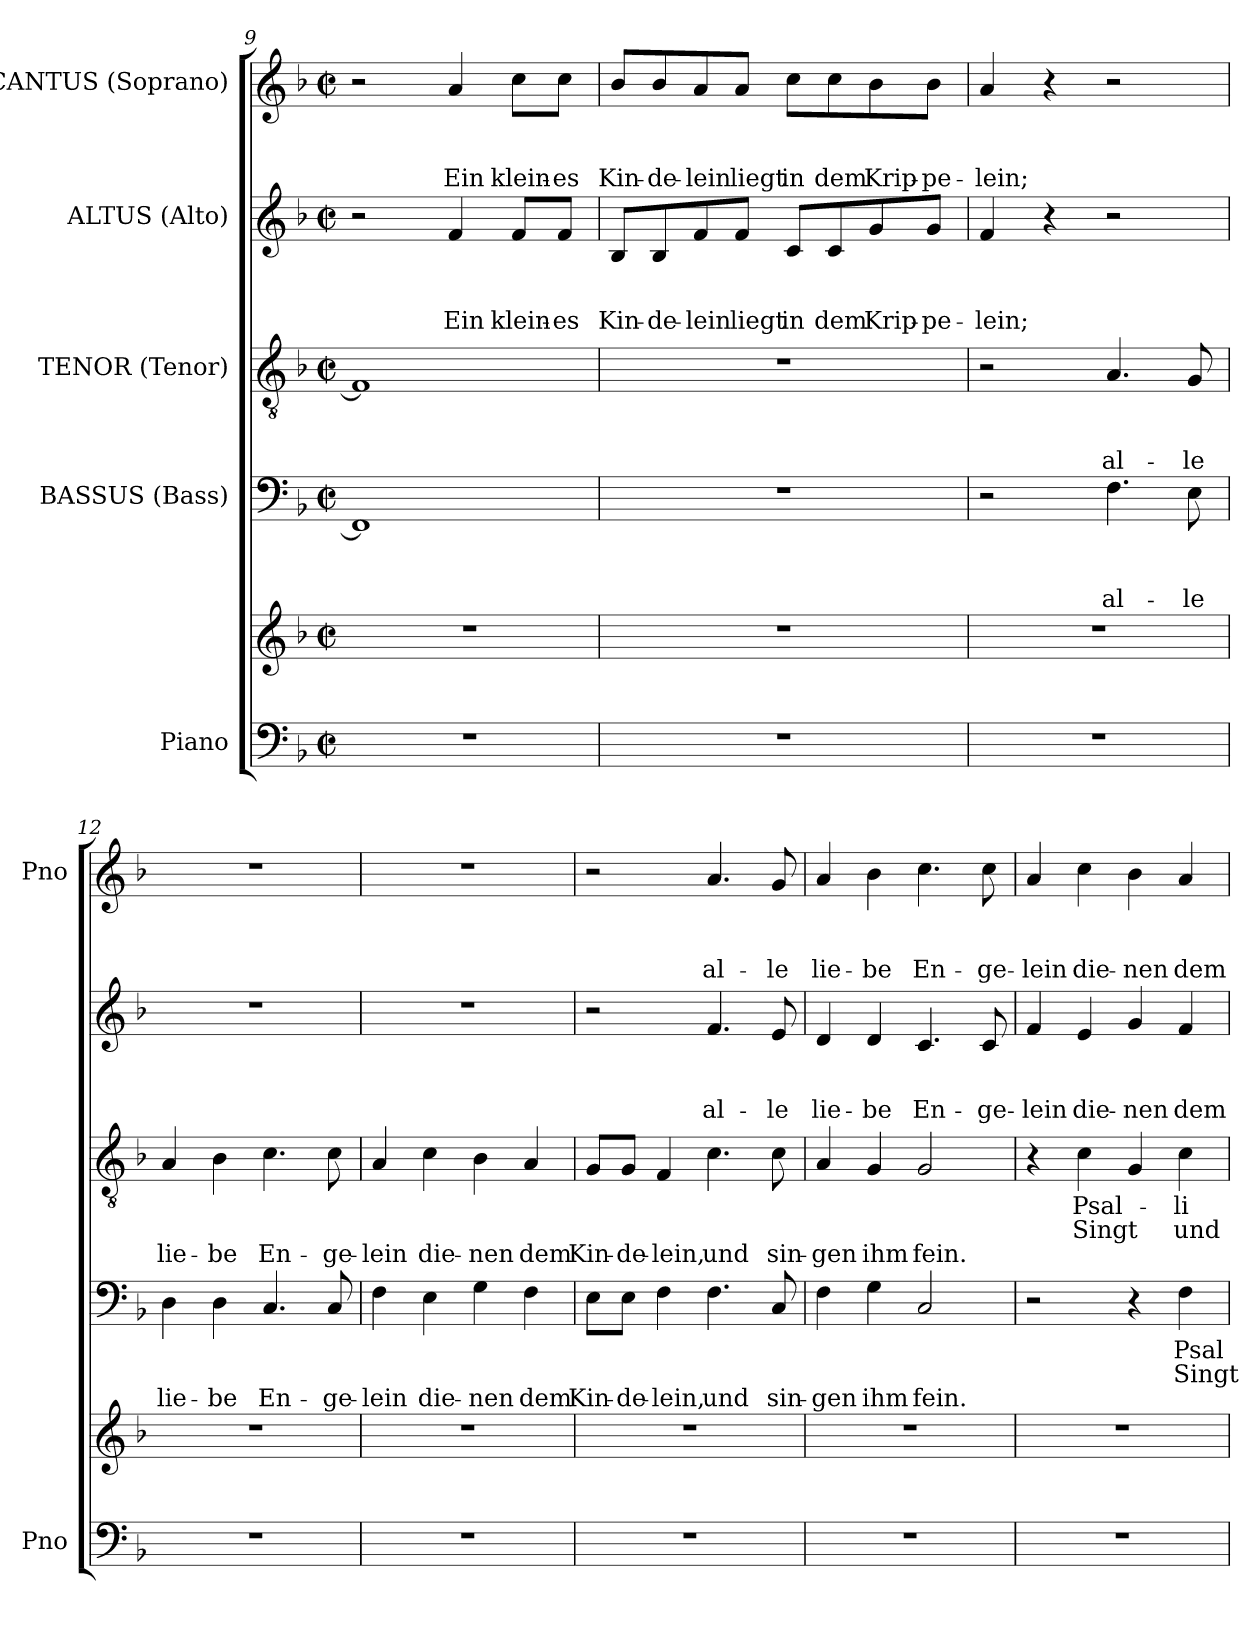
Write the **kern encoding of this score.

**kern	**kern	**kern	**text	**text	**text	**kern	**text	**text	**text	**kern	**text	**text	**text	**kern	**text	**text	**text
*part5	*part5	*part4	*part4	*part4	*part4	*part3	*part3	*part3	*part3	*part2	*part2	*part2	*part2	*part1	*part1	*part1	*part1
*staff6	*staff5	*staff4	*staff4	*staff4	*staff4	*staff3	*staff3	*staff3	*staff3	*staff2	*staff2	*staff2	*staff2	*staff1	*staff1	*staff1	*staff1
*I"Piano	*	*I"BASSUS (Bass)	*	*	*	*I"TENOR (Tenor)	*	*	*	*I"ALTUS (Alto)	*	*	*	*I"CANTUS (Soprano)	*	*	*
*I'Pno	*	*	*	*	*	*	*	*	*	*	*	*	*	*I'Pno	*	*	*
*clefF4	*clefG2	*clefF4	*	*	*	*clefGv2	*	*	*	*clefG2	*	*	*	*clefG2	*	*	*
*k[b-]	*k[b-]	*k[b-]	*	*	*	*k[b-]	*	*	*	*k[b-]	*	*	*	*k[b-]	*	*	*
*F:	*F:	*F:	*	*	*	*F:	*	*	*	*F:	*	*	*	*F:	*	*	*
*M2/2	*M2/2	*M2/2	*	*	*	*M2/2	*	*	*	*M2/2	*	*	*	*M2/2	*	*	*
*met(c|)	*met(c|)	*met(c|)	*	*	*	*met(c|)	*	*	*	*met(c|)	*	*	*	*met(c|)	*	*	*
=9	=9	=9	=9	=9	=9	=9	=9	=9	=9	=9	=9	=9	=9	=9	=9	=9	=9
1r	1r	1FF]	.	.	.	1F]	.	.	.	2r	.	.	.	2r	.	.	.
.	.	.	.	.	.	.	.	.	.	4f/	.	.	Ein	4a/	.	.	Ein
.	.	.	.	.	.	.	.	.	.	8f/L	.	.	klein-	8cc\L	.	.	klein-
.	.	.	.	.	.	.	.	.	.	8f/J	.	.	-es	8cc\J	.	.	-es
=10	=10	=10	=10	=10	=10	=10	=10	=10	=10	=10	=10	=10	=10	=10	=10	=10	=10
1r	1r	1r	.	.	.	1r	.	.	.	8B-/L	.	.	Kin-	8b-/L	.	.	Kin-
.	.	.	.	.	.	.	.	.	.	8B-/	.	.	-de-	8b-/	.	.	-de-
.	.	.	.	.	.	.	.	.	.	8f/	.	.	-lein	8a/	.	.	-lein
.	.	.	.	.	.	.	.	.	.	8f/J	.	.	liegt	8a/J	.	.	liegt
.	.	.	.	.	.	.	.	.	.	8c/L	.	.	in	8cc\L	.	.	in
.	.	.	.	.	.	.	.	.	.	8c/	.	.	dem	8cc\	.	.	dem
.	.	.	.	.	.	.	.	.	.	8g/	.	.	Krip-	8b-\	.	.	Krip-
.	.	.	.	.	.	.	.	.	.	8g/J	.	.	-pe-	8b-\J	.	.	-pe-
=11	=11	=11	=11	=11	=11	=11	=11	=11	=11	=11	=11	=11	=11	=11	=11	=11	=11
1r	1r	2r	.	.	.	2r	.	.	.	4f/	.	.	-lein;	4a/	.	.	-lein;
.	.	.	.	.	.	.	.	.	.	4r	.	.	.	4r	.	.	.
.	.	4.F\	.	.	al-	4.A/	.	.	al-	2r	.	.	.	2r	.	.	.
.	.	8E\	.	.	-le	8G/	.	.	-le	.	.	.	.	.	.	.	.
!!LO:PB:g=z
=12	=12	=12	=12	=12	=12	=12	=12	=12	=12	=12	=12	=12	=12	=12	=12	=12	=12
1r	1r	4D\	.	.	lie-	4A/	.	.	lie-	1r	.	.	.	1r	.	.	.
.	.	4D\	.	.	-be	4B-\	.	.	-be	.	.	.	.	.	.	.	.
.	.	4.C/	.	.	En-	4.c\	.	.	En-	.	.	.	.	.	.	.	.
.	.	8C/	.	.	-ge-	8c\	.	.	-ge-	.	.	.	.	.	.	.	.
=13	=13	=13	=13	=13	=13	=13	=13	=13	=13	=13	=13	=13	=13	=13	=13	=13	=13
1r	1r	4F\	.	.	-­lein	4A/	.	.	-­lein	1r	.	.	.	1r	.	.	.
.	.	4E\	.	.	die-	4c\	.	.	die-	.	.	.	.	.	.	.	.
.	.	4G\	.	.	-nen	4B-\	.	.	-nen	.	.	.	.	.	.	.	.
.	.	4F\	.	.	dem	4A/	.	.	dem	.	.	.	.	.	.	.	.
=14	=14	=14	=14	=14	=14	=14	=14	=14	=14	=14	=14	=14	=14	=14	=14	=14	=14
1r	1r	8E\L	.	.	Kin-	8G/L	.	.	Kin-	2r	.	.	.	2r	.	.	.
.	.	8E\J	.	.	-de-	8G/J	.	.	-de-	.	.	.	.	.	.	.	.
.	.	4F\	.	.	-lein,	4F/	.	.	-lein,	.	.	.	.	.	.	.	.
.	.	4.F\	.	.	und	4.c\	.	.	und	4.f/	.	.	al-	4.a/	.	.	al-
.	.	8C/	.	.	sin-	8c\	.	.	sin-	8e/	.	.	-le	8g/	.	.	-le
=15	=15	=15	=15	=15	=15	=15	=15	=15	=15	=15	=15	=15	=15	=15	=15	=15	=15
1r	1r	4F\	.	.	-gen	4A/	.	.	-gen	4d/	.	.	lie-	4a/	.	.	lie-
.	.	4G\	.	.	ihm	4G/	.	.	ihm	4d/	.	.	-be	4b-\	.	.	-be
.	.	2C/	.	.	fein.	2G/	.	.	fein.	4.c/	.	.	En-	4.cc\	.	.	En-
.	.	.	.	.	.	.	.	.	.	8c/	.	.	-ge-	8cc\	.	.	-ge-
=16	=16	=16	=16	=16	=16	=16	=16	=16	=16	=16	=16	=16	=16	=16	=16	=16	=16
1r	1r	2r	.	.	.	4r	.	.	.	4f/	.	.	-lein	4a/	.	.	-lein
.	.	.	.	.	.	4c\	Psal-	Singt	.	4e/	.	.	die-	4cc\	.	.	die-
.	.	4r	.	.	.	4G/	.	.	.	4g/	.	.	-nen	4b-\	.	.	-nen
.	.	4F\	Psal-	Singt	.	4c\	-li-	und	.	4f/	.	.	dem	4a/	.	.	dem
=	=	=	=	=	=	=	=	=	=	=	=	=	=	=	=	=	=
*-	*-	*-	*-	*-	*-	*-	*-	*-	*-	*-	*-	*-	*-	*-	*-	*-	*-
